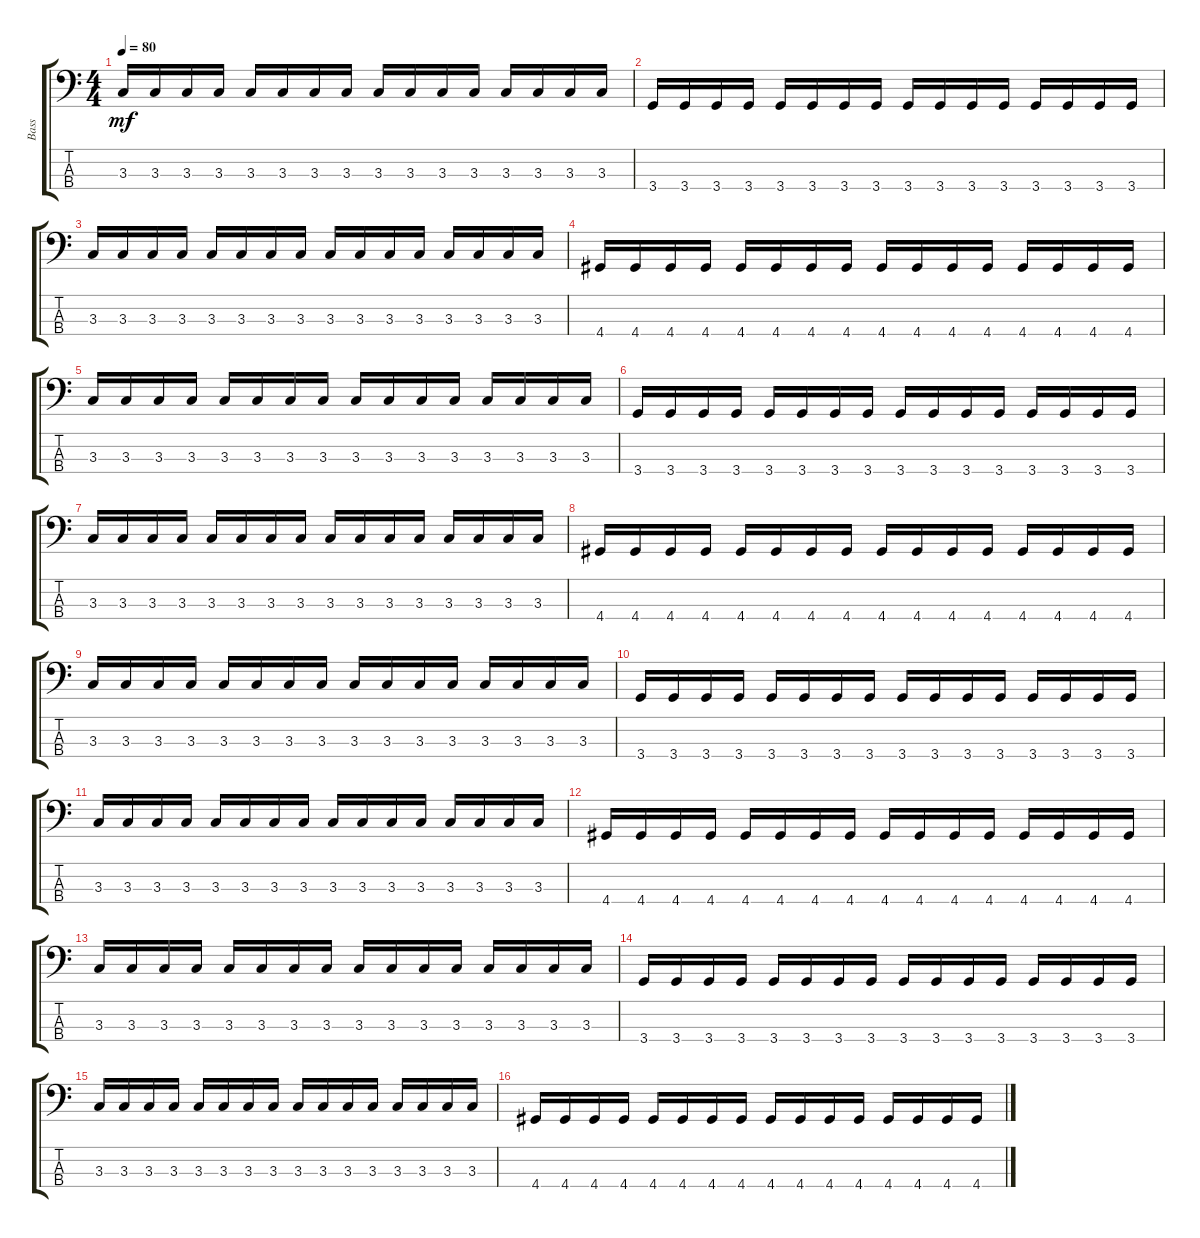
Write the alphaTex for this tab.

\track ("Bass" "Bass") {instrument electricbassfinger}
\staff {score tabs}
\tuning (G2 D2 A1 E1) {hide}
\ts (4 4)
\tempo 80
\clef f4
\ks c
3.3.16{dy mf} 3.3.16 3.3.16 3.3.16 3.3.16 3.3.16 3.3.16 3.3.16 3.3.16 3.3.16 3.3.16 3.3.16 3.3.16 3.3.16 3.3.16 3.3.16 |
3.4.16 3.4.16 3.4.16 3.4.16 3.4.16 3.4.16 3.4.16 3.4.16 3.4.16 3.4.16 3.4.16 3.4.16 3.4.16 3.4.16 3.4.16 3.4.16 |
3.3.16 3.3.16 3.3.16 3.3.16 3.3.16 3.3.16 3.3.16 3.3.16 3.3.16 3.3.16 3.3.16 3.3.16 3.3.16 3.3.16 3.3.16 3.3.16 |
4.4.16 4.4.16 4.4.16 4.4.16 4.4.16 4.4.16 4.4.16 4.4.16 4.4.16 4.4.16 4.4.16 4.4.16 4.4.16 4.4.16 4.4.16 4.4.16 |
3.3.16 3.3.16 3.3.16 3.3.16 3.3.16 3.3.16 3.3.16 3.3.16 3.3.16 3.3.16 3.3.16 3.3.16 3.3.16 3.3.16 3.3.16 3.3.16 |
3.4.16 3.4.16 3.4.16 3.4.16 3.4.16 3.4.16 3.4.16 3.4.16 3.4.16 3.4.16 3.4.16 3.4.16 3.4.16 3.4.16 3.4.16 3.4.16 |
3.3.16 3.3.16 3.3.16 3.3.16 3.3.16 3.3.16 3.3.16 3.3.16 3.3.16 3.3.16 3.3.16 3.3.16 3.3.16 3.3.16 3.3.16 3.3.16 |
4.4.16 4.4.16 4.4.16 4.4.16 4.4.16 4.4.16 4.4.16 4.4.16 4.4.16 4.4.16 4.4.16 4.4.16 4.4.16 4.4.16 4.4.16 4.4.16 |
3.3.16 3.3.16 3.3.16 3.3.16 3.3.16 3.3.16 3.3.16 3.3.16 3.3.16 3.3.16 3.3.16 3.3.16 3.3.16 3.3.16 3.3.16 3.3.16 |
3.4.16 3.4.16 3.4.16 3.4.16 3.4.16 3.4.16 3.4.16 3.4.16 3.4.16 3.4.16 3.4.16 3.4.16 3.4.16 3.4.16 3.4.16 3.4.16 |
3.3.16 3.3.16 3.3.16 3.3.16 3.3.16 3.3.16 3.3.16 3.3.16 3.3.16 3.3.16 3.3.16 3.3.16 3.3.16 3.3.16 3.3.16 3.3.16 |
4.4.16 4.4.16 4.4.16 4.4.16 4.4.16 4.4.16 4.4.16 4.4.16 4.4.16 4.4.16 4.4.16 4.4.16 4.4.16 4.4.16 4.4.16 4.4.16 |
3.3.16 3.3.16 3.3.16 3.3.16 3.3.16 3.3.16 3.3.16 3.3.16 3.3.16 3.3.16 3.3.16 3.3.16 3.3.16 3.3.16 3.3.16 3.3.16 |
3.4.16 3.4.16 3.4.16 3.4.16 3.4.16 3.4.16 3.4.16 3.4.16 3.4.16 3.4.16 3.4.16 3.4.16 3.4.16 3.4.16 3.4.16 3.4.16 |
3.3.16 3.3.16 3.3.16 3.3.16 3.3.16 3.3.16 3.3.16 3.3.16 3.3.16 3.3.16 3.3.16 3.3.16 3.3.16 3.3.16 3.3.16 3.3.16 |
4.4.16 4.4.16 4.4.16 4.4.16 4.4.16 4.4.16 4.4.16 4.4.16 4.4.16 4.4.16 4.4.16 4.4.16 4.4.16 4.4.16 4.4.16 4.4.16
